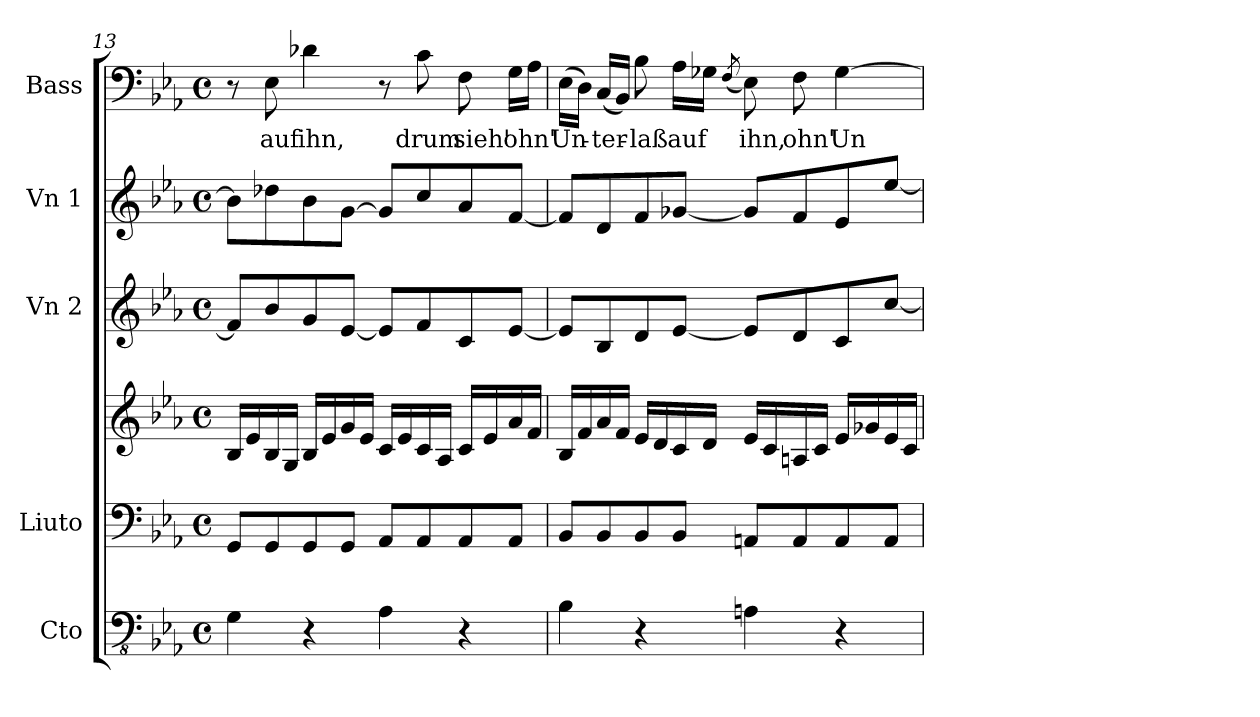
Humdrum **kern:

**kern	**kern	**kern	**kern	**kern	**kern	**text
*part5	*part4	*part4	*part3	*part2	*part1	*part1
*staff6	*staff5	*staff4	*staff3	*staff2	*staff1	*staff1
*I"Cto	*I"Liuto	*	*I"Vn 2	*I"Vn 1	*I"Bass	*
*I'Cto	*I'Liu.	*	*I'Vn 2.	*I'Vn 1.	*I'B	*
!!LO:LB:g=z
*clefFv4	*clefF4	*clefG2	*clefG2	*clefG2	*clefF4	*
*k[b-e-a-]	*k[b-e-a-]	*k[b-e-a-]	*k[b-e-a-]	*k[b-e-a-]	*k[b-e-a-]	*
*M4/4	*M4/4	*M4/4	*M4/4	*M4/4	*M4/4	*
*met(c)	*met(c)	*met(c)	*met(c)	*met(c)	*met(c)	*
=13	=13	=13	=13	=13	=13	=13
4GG\	8GG/L	16B-/LL	8f/L]	8b-\L]	8r	.
.	.	16e-/	.	.	.	.
!	!	!	!	!	!	!LO:LY:b
.	8GG/	16B-/	8b-/	8dd-X\	8E-\	auf
.	.	16G/JJ	.	.	.	.
*	*	*	*	*	*MM34	*
!	!	!	!	!	!	!LO:LY:b
4r	8GG/	16B-/LL	8g/	8b-\	4d-X\	ihn,
.	.	16e-/	.	.	.	.
.	8GG/J	16g/	[8e-/J	[8g\J	.	.
.	.	16e-/JJ	.	.	.	.
*	*	*	*	*	*MM35	*
4AA-\	8AA-/L	16c/LL	8e-/L]	8g/L]	8r	.
.	.	16e-/	.	.	.	.
!	!	!	!	!	!	!LO:LY:b
.	8AA-/	16c/	8f/	8cc/	8c\	drum
.	.	16A-/JJ	.	.	.	.
!	!	!	!	!	!	!LO:LY:b
4r	8AA-/	16c/LL	8c/	8a-/	8F\	sieh'
.	.	16e-/	.	.	.	.
!	!	!	!	!	!	!LO:LY:b
.	8AA-/J	16a-/	[8e-/J	[8f/J	16G\LL	ohn'
.	.	16f/JJ	.	.	16A-\JJ	.
=14	=14	=14	=14	=14	=14	=14
!	!	!	!	!	!	!LO:LY:b
4BB-\	8BB-/L	16B-/LL	8e-/L]	8f/L]	(>16E-\LL	Un-
.	.	16f/	.	.	16D\JJ)	.
!	!	!	!	!	!	!LO:LY:b
.	8BB-/	16a-/	8B-/	8d/	(<16C/LL	-ter-
.	.	16f/JJ	.	.	16BB-/JJ)	.
!	!	!	!	!	!	!LO:LY:b
4r	8BB-/	16e-/LL	8d/	8f/	8B-\	-laß
.	.	16d/	.	.	.	.
!	!	!	!	!	!	!LO:LY:b
.	8BB-/J	16c/	[8e-/J	[8g-X/J	16A-\LL	auf
.	.	16d/JJ	.	.	16G-X\JJ	.
.	.	.	.	.	(<8qF/	.
!	!	!	!	!	!	!LO:LY:b
4AAn\	8AAn/L	16e-/LL	8e-/L]	8g-/L]	8E-\)	ihn,
.	.	16c/	.	.	.	.
!	!	!	!	!	!	!LO:LY:b
.	8AA/	16An/	8d/	8f/	8F\	ohn'
.	.	16c/JJ	.	.	.	.
!	!	!	!	!	!	!LO:LY:b
4r	8AA/	16e-/LL	8c/	8e-/	[4G-\	Un-
.	.	16g-X/	.	.	.	.
.	8AA/J	16e-/	[8cc/J	[8ee-/J	.	.
.	.	16c/JJ	.	.	.	.
=	=	=	=	=	=	=
*-	*-	*-	*-	*-	*-	*-
